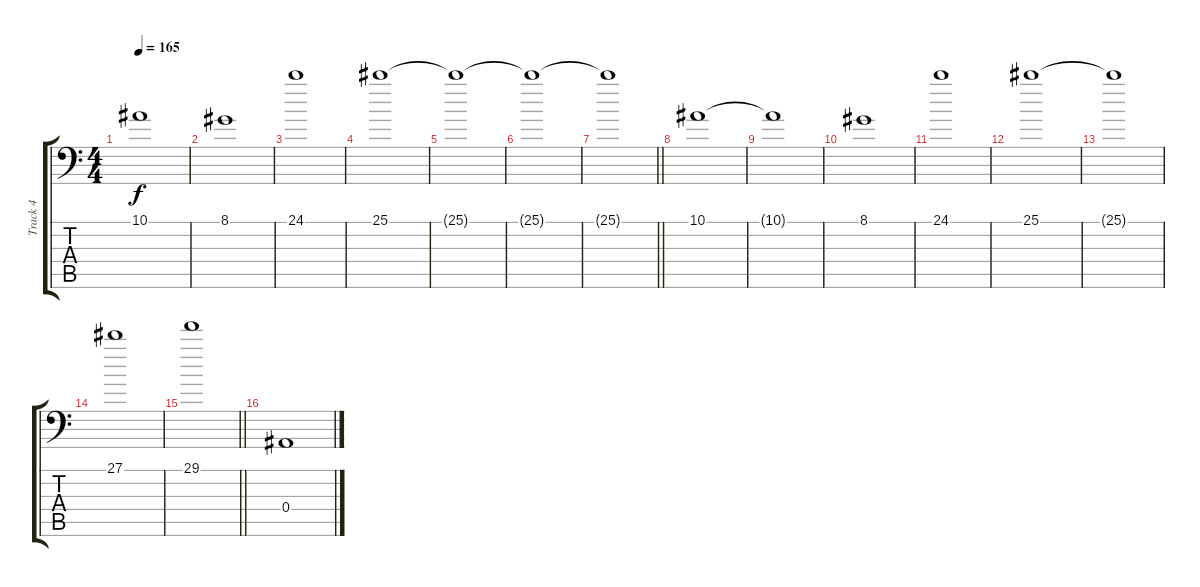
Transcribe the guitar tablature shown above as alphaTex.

\track ("Track 4" "Track 4") {instrument stringensemble1}
\staff {score tabs}
\tuning (C4 G3 Eb3 Bb2 F2 Bb1) {hide}
\ts (4 4)
\tempo 165
\clef f4
\ks c
10.1{t}.1{dy f} |
8.1.1 |
24.1.1 |
25.1.1 |
25.1{t}.1 |
25.1{t}.1 |
\barLineRight lightlight
25.1{t}.1 |
\section ("" "")
10.1.1 |
10.1{t}.1 |
8.1.1 |
24.1.1 |
25.1.1 |
25.1{t}.1 |
27.1.1 |
\barLineRight lightlight
29.1.1 |
\section ("" "")
0.4.1
